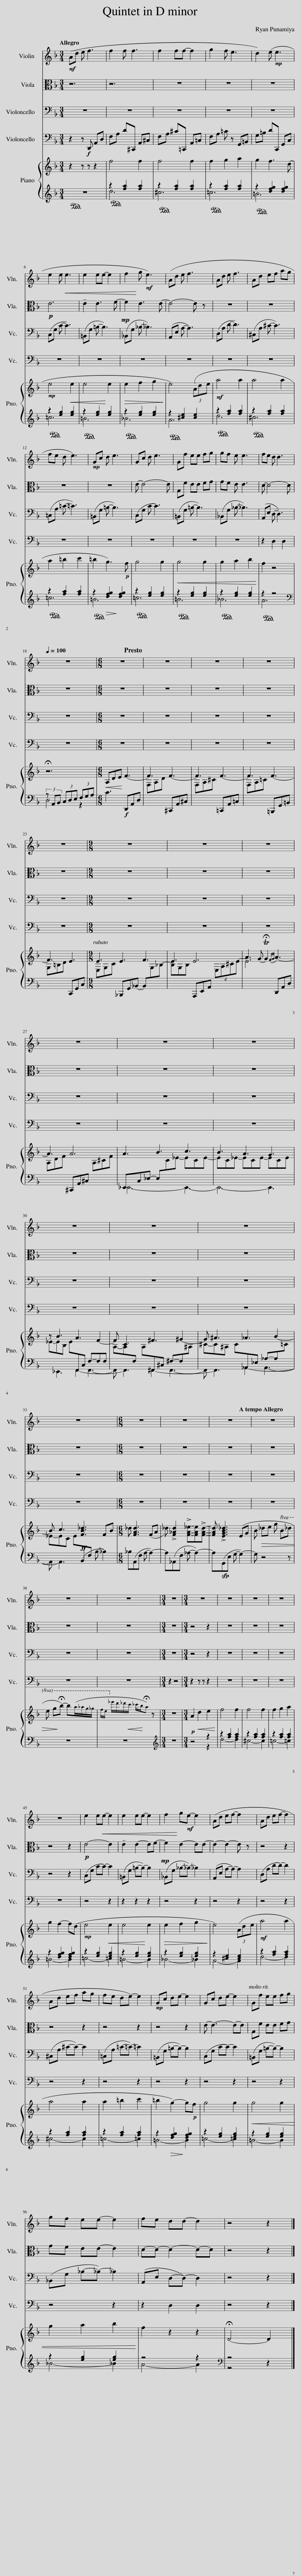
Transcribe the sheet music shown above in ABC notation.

X:1
%%score 1 2 3 4 { 5 | ( 6 7 ) }
L:1/8
Q:1/4=140
M:3/4
I:linebreak $
K:F
V:1 treble
V:2 alto
V:3 bass
V:4 bass
V:5 treble
V:6 treble
V:7 treble
V:1
!mf! (Ad e f3 | f2 f f3 | f2 ff- f2 | g2 f e3 | d2) (e!mp! e3 |$ %5
 e2 e!<(! e3 | e2 ee- e2 | f2!<)! g!mf! e3) | (Ad e f3 | Ad e f3 | %10
 Ad ef ag |$ fe d e3) |!mp! Gc d e3 | Gc d e3 | Gf ee fg | %15
 gf e e3 | fe d d3 |$[Q:1/4=100] z6 |[M:6/8] z6[Q:1/4=200] | z6 | %20
 z6 | z6 |$[Q:1/4=110] z6 |[M:9/8][Q:1/4=160] z9 | z9 | %25
[Q:1/4=200] z9 |$ z9 | z9 | z9 |$ z9 | %30
 z9 | z9 |$ z9 |[M:6/8] z6 | z6 | %35
 z6[Q:1/4=160] | z6 |$ z6 | z6 |[M:3/4] z6 | %40
[M:3/4] z6 | z6 | z6 | z6 |$ z6 | %45
 e2 e!<(!e- e2 | e2 ee- e2 | f2!<)! g!mf!e- e2 | (Ad ef- f2 | Ad ef- f2 |$ %50
 Ad ef ag | fe de-) e2 |!mp! Gc de- e2 | Gc de- e2 | Gf[Q:1/4=130] ee fg |$ %55
 gf[Q:1/4=110] ee- e2 | fe d[Q:1/4=90]d- d2 | z4 z2 |] %58
V:2
 z6 | z6 | z6 | z6 | z6 |$ %5
!p! E6 | !tenuto!E2 E3 F- |!mp! F2 E3 E- | E4- E z | z6 | %10
 z6 |$ z6 | z6 | E- E4- E | G,F EE FG | %15
 GF E E3 | D- D4- D |$ z6 |[M:6/8] z6 | z6 | %20
 z6 | z6 |$ z6 |[M:9/8] z9 | z9 | %25
 z9 |$ z9 | z9 | z9 |$ z9 | %30
 z9 | z9 |$ z9 |[M:6/8] z6 | z6 | %35
 z6 | z6 |$ z6 | z6 |[M:3/4] z6 | %40
[M:3/4] z4 z2 | z6 | z6 | z6 |$ z4 z2 | %45
!p! E4- E2 | !tenuto!E2 E2- EF- |!mp! F2 E2- EE- | E2- E2- E z | z4 z2 |$ %50
 z4 z2 | z4 z2 | z4 z2 | E- E3- E-E | G,F EE FG |$ %55
 GF EE- E2 | D-D- D2- D-D | z4 z2 |] %58
V:3
 z6 | z6 | z6 | z6 | z6 |$ %5
 (C,G, C- C3) | (=B,,G, =B,- B,3) | (_B,,G, _B,- _B,3) | (A,,E, A,- A,3) | (D,A, D- D3) | %10
 (^C,A, ^C- C3) |$ (=C,A, =C- =C3) | (=B,,G, =B,- B,3) | (C,G, C- C3) | (=B,,G, =B,- B,3) | %15
 (_B,,G, _B,- _B,3) | (A,,E, D,- D,3) |$ z6 |[M:6/8] z6 | z6 | %20
 z6 | z6 |$ z6 |[M:9/8] z9 | z9 | %25
 z9 |$ z9 | z9 | z9 |$ z9 | %30
 z9 | z9 |$ z9 |[M:6/8] z6 | z6 | %35
 z6 | z6 |$ z6 | z6 |[M:3/4] z6 | %40
[M:3/4] z4 z2 | z6 | z6 | z6 |$ z4 z2 | %45
 (C,G, C-C-) C2 | (=B,,G, =B,-B,-) B,2 | (_B,,G, _B,-_B,-) _B,2 | (A,,E, A,-A,-) A,2 | (D,A, D-D-) D2 |$ %50
 (^C,A, ^C-C-) C2 | (=C,A, =C-=C-) =C2 | (=B,,G, =B,-B,-) B,2 | (C,G, C-C-) C2 | (=B,,G, =B,-B,-) B,2 |$ %55
 (_B,,G, _B,-_B,-) _B,2 | (A,,E, D,-D,-) D,2 | z4 z2 |] %58
V:4
 z2 z!f! D,, A,,D, | F,A, D^C,, A,,^C, | F,A, ^C=C,, A,,=C, | F,A, =C z G,,=B,, | G,=B, DC,, G,,C, |$ %5
 z6 | z6 | z6 | z6 | z6 | %10
 z6 |$ z6 | z6 | z6 | z6 | %15
 z6 | z2 D,2 D,2 |$ z6 |[M:6/8] z6 | z6 | %20
 z6 | z6 |$ z6 |[M:9/8] z9 | z9 | %25
 z9 |$ z9 | z9 | z9 |$ z9 | %30
 z9 | z9 |$ z9 |[M:6/8] z6 | z6 | %35
 z6 | z6 |$ z6 | z6 |[M:3/4] z2 z4 | %40
[M:3/4] z2 z z z2 | z6 | z6 | z6 |$ z6 | %45
 z4 z2 | z2 z2 z2 | z4 z2 | z4 z2 | z4 z2 |$ %50
 z4 z2 | z4 z2 | z4 z2 | z4 z2 | z4 z2 |$ %55
 z4 z2 | z2 D,2 D,2 | z4 z2 |] %58
V:5
 z2 z z z2 | f4 f2 | f4 f2 | f2 g2 a2 | g2 f3 (d |$ %5
!mp! e4!<(! e2 | e4!<)! e2 |!>(! e2 f2 g2!>)! | e4) (3(Ade |!mf! a4 a2 | %10
 a4 a2 |$ a2 =b2 c'2 | =b2 g3)!p! f | g4 g2 |!<(! g4 g2 | %15
 g2 a2 b2!<)! | f2 z4 |$ !fermata!z6 |[M:6/8]!<(! A,DE!<)! F3- | F3 F3- | %20
 F3 F3- | F3 F3- |$ F3 E3 |[M:9/8] E3 E3 F3 | E3 E6 | %25
 A3 G- !fermata!TG2{FG} A3- |$ A3 A6 | A3 B3 c3 | B3 A3 G3 |$ z B3 A3 F2- | %30
 F C3 ^F3 ^G2- | G ^A3 _A3 B2- |$ B c3!ff! [FB_d]3 FB |[M:6/8] _d [FAd]3 (FA | _d) !>![F_Ad]2 !>![FA_e]-[FAe]!>![FAd]- | %35
 [FAd] !>![EGB_d]3 (EG | B!>(! _de g!8va(! b_d' |$ e' g'!>)!!fermata!b'-) b'(a'/_a'/g'/_g'/ | f'/e'/!8va)! _e'/d'/_d'/!<(!c'/ _c'/b/!<)!!fermata!a) z |[M:3/4] z6 | %40
[M:3/4]!p! A2!<(! d2 e2!<)! | f4 f2 | f4 f2 | f2 g2 a2 |$ g2 f2- f(d | %45
!mp! e4!<(! e2 | e4!<)! e2 |!>(! e2 f2 g2!>)! | e4) (3(Ade |!mf! a4 a2 |$ %50
 a4 a2 | a2 =b2 c'2 | =b2 g2-) g!p!f | g4 g2 |!<(! g4 g2 |$ %55
 g2 a2 b2!<)! | f2 z2 z2 | !fermata!D4- D2 |] %58
V:6
!ped! z6 | z2 [fa]2 [fa]2 | z2 [fa]2 [fa]2 | z2 [fa]2 [fa]2 | z2 [dfg]2 [dfg]2 |$ %5
 z2 [eg]2 [eg]2 | z2 [eg]2 [eg]2 | z2 [eg]2 [eg]2 | z2 [^ce]2 [ce]2 | z2 [fa]2 [fa]2 | %10
 z2 [fa]2 [fa]2 |$ z2 [fa]2 [fa]2 | z2!>(! [dfg]2!>)! [dfg]2 | z2 [eg]2 [eg]2 | z2 [eg]2 [eg]2 | %15
 z2 [eg]2 [eg]2 | z2 z4 |$[K:bass] (3z A,,B,, (3C,D,E, (3F,G,A, |[M:6/8] C3!f! D,,A,,D, |[I:staff -1] F,A,D[I:staff +1] ^C,,A,,^C, | %20
[I:staff -1] F,A,^C[I:staff +1] =C,,A,,=C, |[I:staff -1] F,A,=C[I:staff +1] =B,,,G,,=B,, |$[I:staff -1] G,=B,D[I:staff +1] C,,G,,C, |[M:9/8][I:staff -1] E,G,C[I:staff +1] _B,,,G,,_B,,- B,,[I:staff -1]G,_B,- | B,G,B,[I:staff +1] A,,,E,,A,,[I:staff -1] (4:3:4E,A,^CE- | %25
 E6[I:staff +1] D,,A,,D, |$[I:staff -1] A,DF[I:staff +1] ^C,,A,,^C,[I:staff -1] A,^CF |[I:staff +1] _E,,C,_E,- E,[I:staff -1]C_E- ECE- | EC_E- ECE- ECE |$ _E-EB, E[I:staff +1]F,,C, F,-F,F, | %30
[I:staff -1] A,-A,[I:staff +1]F,[I:staff -1] A,[I:staff +1]^F,,^C, ^F,-F,[I:staff -1]^A, | ^C-C^A, C[I:staff +1]_A,,_E, _A,-A,[I:staff -1]=C |$ _E-EC E[I:staff +1](B,,F, B,- _B,2) |[M:6/8] _B,(A,,F, A,- A,2-) | A,(_A,,F, _A,- A,2-) | %35
 A,(G,,!p!E, G,- G,2-) | G, z4 z |$ z6 | z6 |[M:3/4][K:treble] z6 | %40
[M:3/4] z4 z2 | z2 [fa]2 [fa]2 | z2 [fa]2 [fa]2 | z2 [fa]2 [fa]2 |$ z2 [dfg]2 [dfg]2 | %45
 z2 [eg]2 [eg]2 | z2 [eg]2 [eg]2 | z2 [eg]2 [eg]2 | z2 [^ce]2 [ce]2 | z2 [fa]2 [fa]2 |$ %50
 z2 [fa]2 [fa]2 | z2 [fa]2 [fa]2 | z2!>(! [dfg]2!>)! [dfg]2 | z2 [eg]2 [eg]2 | z2 [eg]2 [eg]2 |$ %55
 z2 [eg]2 [eg]2 | z4 z2 |[K:bass] z4 z2 |] %58
V:7
 x6 | d6 | ^c6 | =c6 | =B6 |$ %5
 =c6 | =B6 | _B6 | A6 | d6 | %10
 ^c6 |$ =c6 | =B6 | =c6 | =B6 | %15
 _B6 | A6 |$[K:bass] D,4 z2 |[M:6/8] x6 | x6 | %20
 x6 | x6 |$ x6 |[M:9/8] x9 | x9 | %25
 x9 |$ x9 | _E,,6- E,,3- | E,,6- E,,3 |$ x _E,,3 F,,2- F,,3- | %30
 F,, F,,3 ^F,,2- F,,3- | F,, F,,3 _A,,2- A,,3- |$ A,, A,,3 x5 |[M:6/8] x6 | x6 | %35
 x6 | x6 |$ x6 | x6 |[M:3/4][K:treble] x6 | %40
[M:3/4] x4 z2 | d4- d2 | ^c4- c2 | =c4- =c2 |$ =B4- B2 | %45
 =c4- =c2 | =B4- B2 | _B4- _B2 | A4- A2 | d4- d2 |$ %50
 ^c4- c2 | =c4- =c2 | =B4- B2 | =c4- =c2 | =B4- B2 |$ %55
 _B4- _B2 | A4- A2 |[K:bass] z4 x2 |] %58
